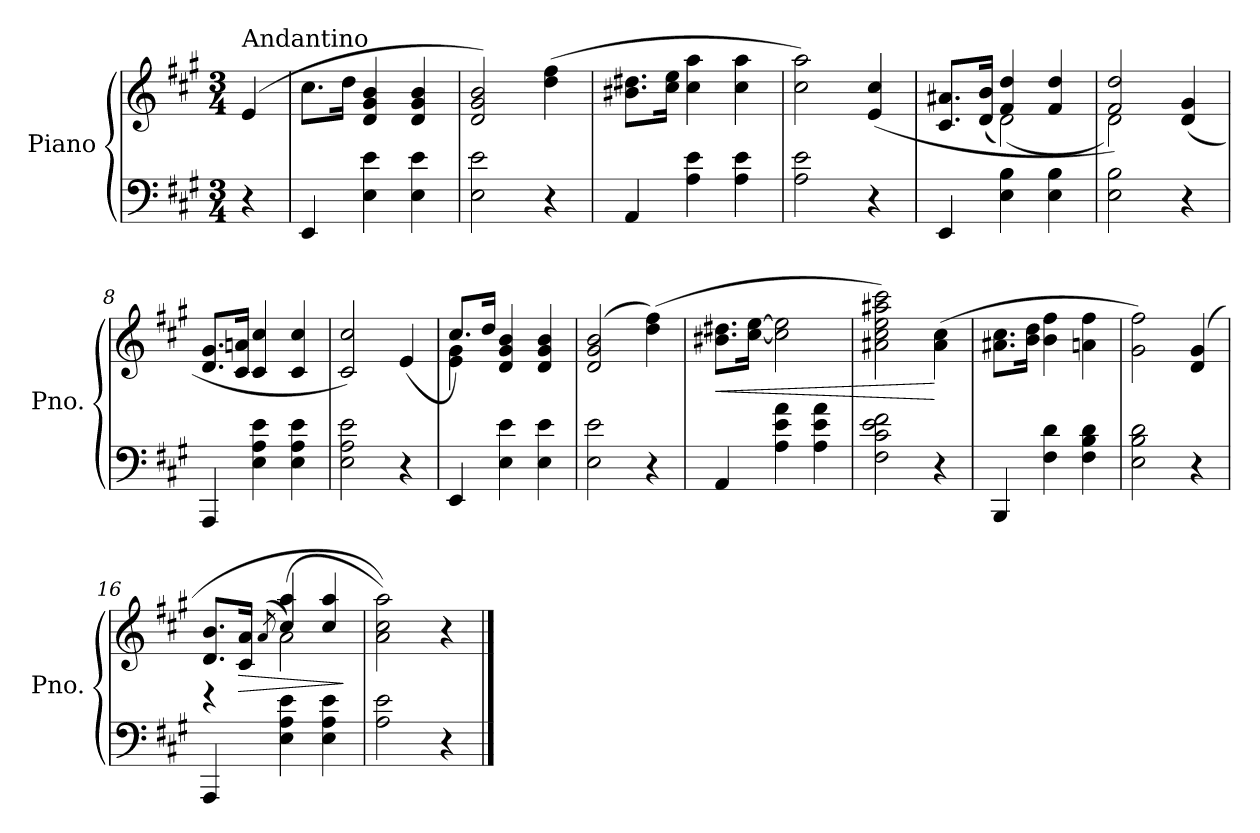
**kern	**kern	**dynam
*part1	*part1	*part1
*staff2	*staff1	*staff1/2
*I"Piano	*	*
*I'Pno.	*	*
*clefF4	*clefG2	*
*k[f#c#g#]	*k[f#c#g#]	*
*M3/4	*M3/4	*
*MM100	*MM100	*
=1	=1	=1
!	!LO:TX:a:t=Andantino	!
!	!	!LO:DY:a=2
4r	(4e/	other-dynamics
=2	=2	=2
4EE/	8.cc#\L	.
.	16dd\Jk	.
4E\ 4e\	4d/ 4g#/ 4b/	.
4E\ 4e\	4d/ 4g#/ 4b/	.
=3	=3	=3
2E\ 2e\	2d/ 2g#/ 2b/)	.
4r	(4dd\ 4ff#\	.
=4	=4	=4
4AA/	8.b#X\ 8.dd#X\L	.
.	16cc#\ 16ee\Jk	.
4A\ 4e\	4cc#\ 4aa\	.
4A\ 4e\	4cc#\ 4aa\	.
=5	=5	=5
2A\ 2e\	2cc#\ 2aa\)	.
4r	(4e/ 4cc#/	.
=6	=6	=6
*	*^	*
4EE/	8.c#/ 8.a#X/L	4ryy	.
.	(16d/ 16b/Jk	.	.
4E\ 4B\	4f#/ 4dd/	(2d\)	.
4E\ 4B\	4f#/ 4dd/	.	.
=7	=7	=7	=7
2E\ 2B\	2f#/ 2dd/)	2d\)	.
4r	(4d/ 4g#/	4ryy	.
*	*v	*v	*
=8	=8	=8
4AAA/	8.d/ 8.g#/L	.
.	16c#/ 16an/Jk	.
4E\ 4A\ 4e\	4c#/ 4cc#/	.
4E\ 4A\ 4e\	4c#/ 4cc#/	.
=9	=9	=9
2E\ 2A\ 2e\	2c#/ 2cc#/)	.
4r	(4e/	.
!!LO:LB:g=z
=10	=10	=10
*	*^	*
4EE/	8.cc#/L)	4e\ 4g#\	.
.	16dd/Jk	.	.
4E\ 4e\	4d/ 4g#/ 4b/	2ryy	.
4E\ 4e\	4d/ 4g#/ 4b/	.	.
*	*v	*v	*
=11	=11	=11
2E\ 2e\	(2d/ 2g#/ 2b/	.
4r	(4dd\ 4ff#\)	.
=12	=12	=12
!	!	!LO:HP:b
4AA/	8.b#X\ 8.dd#X\L	<
.	[16cc#\ [16ee\Jk	.
4A\ 4e\ 4a\	2cc#\] 2ee\]	.
4A\ 4e\ 4a\	.	.
=13	=13	=13
2F#\ 2c#\ 2e\ 2f#\	2a#X\ 2cc#\ 2ee\ 2aa#X\ 2ccc#\)	.
4r	(4a#\ 4cc#\	[
=14	=14	=14
4BBB/	8.a#X\ 8.cc#\L	.
.	16b\ 16dd\Jk	.
4F#\ 4d\	4b\ 4ff#\	.
4F#\ 4B\ 4d\	4an\ 4ff#\	.
=15	=15	=15
2E\ 2B\ 2d\	2g#\ 2ff#\)	.
4r	(4d/ 4g#/	.
=16	=16	=16
*	*^	*
4AAA/	8.d/ 8.b/L	4r	.
!	!	!	!LO:HP:b
.	16c#/ 16a/Jk	.	>
.	(8qa/	.	.
4E\ 4A\ 4e\	(2a\)	4cc#/ 4aa/	.
4E\ 4A\ 4e\	.	4cc#/ 4aa/	.
*	*v	*v	*
.	.	]
=17	=17	=17
2A\ 2e\	2a\ 2cc#\ 2aa\))	.
4r	4r	.
==	==	==
*-	*-	*-
